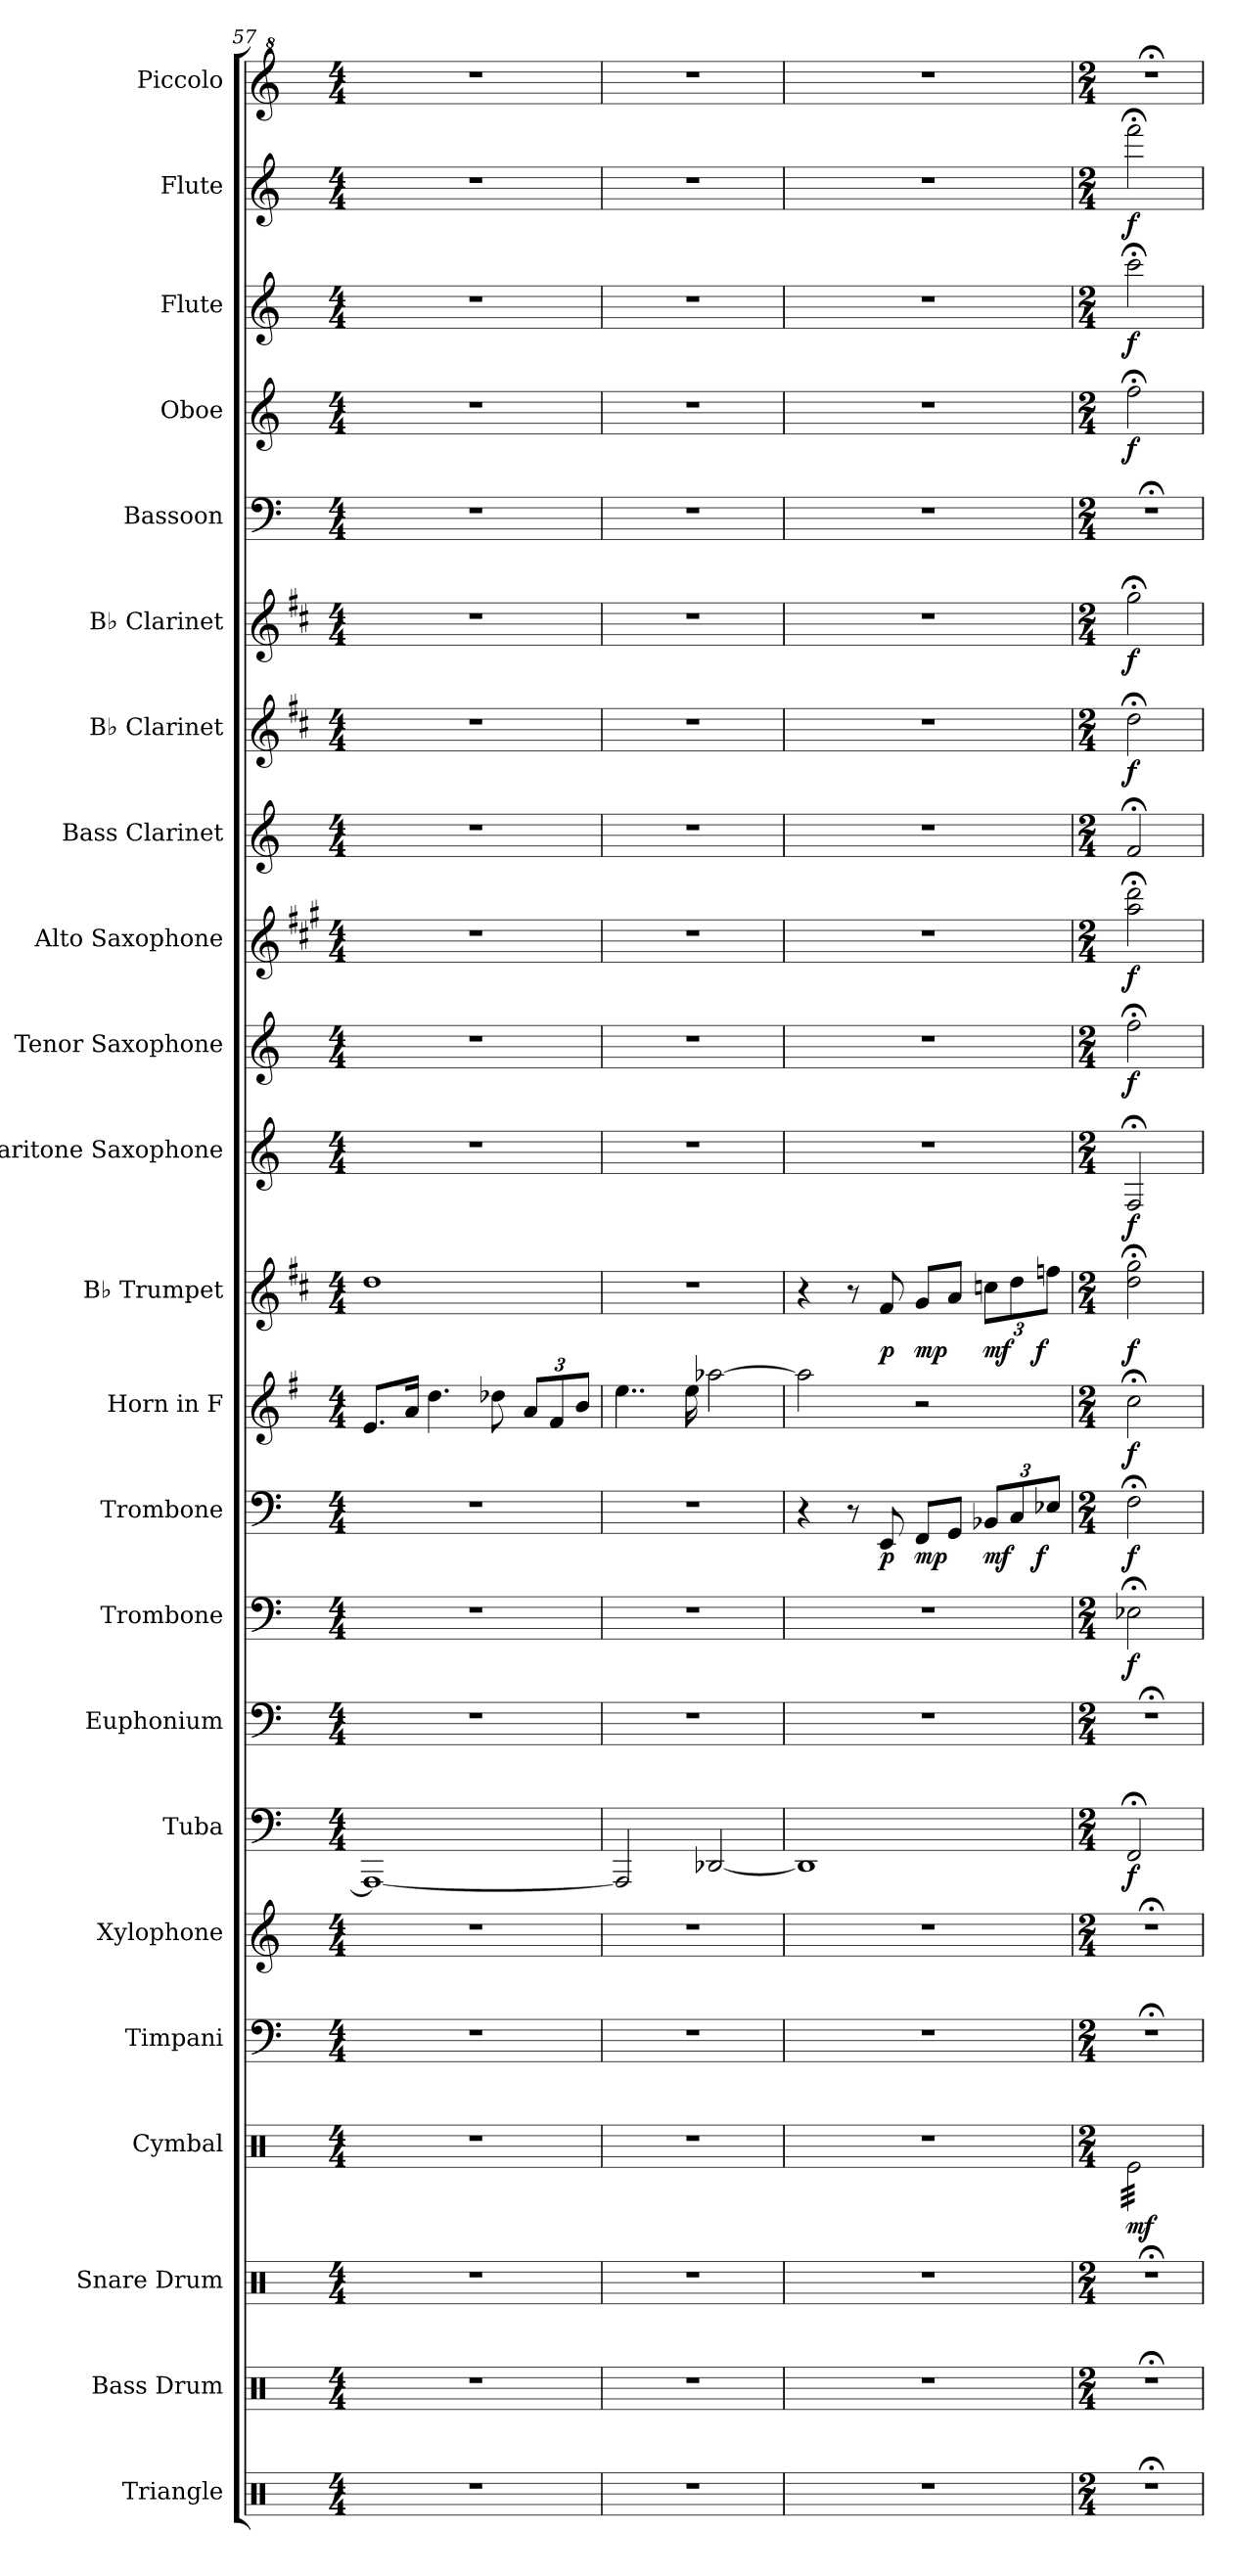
**kern	**kern	**kern	**kern	**dynam	**kern	**kern	**kern	**dynam	**kern	**kern	**dynam	**kern	**dynam	**kern	**dynam	**kern	**dynam	**kern	**dynam	**kern	**dynam	**kern	**dynam	**kern	**kern	**dynam	**kern	**dynam	**kern	**kern	**dynam	**kern	**dynam	**kern	**dynam	**kern
*part23	*part22	*part21	*part20	*part20	*part19	*part18	*part17	*part17	*part16	*part15	*part15	*part14	*part14	*part13	*part13	*part12	*part12	*part11	*part11	*part10	*part10	*part9	*part9	*part8	*part7	*part7	*part6	*part6	*part5	*part4	*part4	*part3	*part3	*part2	*part2	*part1
*staff23	*staff22	*staff21	*staff20	*staff20	*staff19	*staff18	*staff17	*staff17	*staff16	*staff15	*staff15	*staff14	*staff14	*staff13	*staff13	*staff12	*staff12	*staff11	*staff11	*staff10	*staff10	*staff9	*staff9	*staff8	*staff7	*staff7	*staff6	*staff6	*staff5	*staff4	*staff4	*staff3	*staff3	*staff2	*staff2	*staff1
*I"Triangle	*I"Bass Drum	*I"Snare Drum	*I"Cymbal	*	*I"Timpani	*I"Xylophone	*I"Tuba	*	*I"Euphonium	*I"Trombone	*	*I"Trombone	*	*I"Horn in F	*	*I"B♭ Trumpet	*	*I"Baritone Saxophone	*	*I"Tenor Saxophone	*	*I"Alto Saxophone	*	*I"Bass Clarinet	*I"B♭ Clarinet	*	*I"B♭ Clarinet	*	*I"Bassoon	*I"Oboe	*	*I"Flute	*	*I"Flute	*	*I"Piccolo
*I'Trgl.	*I'B. Dr.	*I'Sn. Dr.	*I'Cym.	*	*I'Timp.	*I'Xyl.	*I'Tba.	*	*I'Euph.	*I'Tbn.	*	*I'Tbn.	*	*	*	*I'B♭ Tpt.	*	*I'Bar. Sax.	*	*I'T. Sax.	*	*I'A. Sax.	*	*I'B. Cl.	*I'B♭ Cl.	*	*I'B♭ Cl.	*	*I'Bsn.	*I'Ob.	*	*I'Fl.	*	*I'Fl.	*	*I'Picc.
*clefX	*clefX	*clefX	*clefX	*	*clefF4	*clefG2	*clefF4	*	*clefF4	*clefF4	*	*clefF4	*	*clefG2	*	*clefG2	*	*clefG2	*	*clefG2	*	*clefG2	*	*clefG2	*clefG2	*	*clefG2	*	*clefF4	*clefG2	*	*clefG2	*	*clefG2	*	*clefG^2
*	*	*	*	*	*	*ITrd-7c-12	*	*	*	*	*	*	*	*ITrd4c7	*	*ITrd1c2	*	*ITrd12c21	*	*ITrd8c14	*	*ITrd5c9	*	*ITrd8c14	*ITrd1c2	*	*ITrd1c2	*	*	*	*	*	*	*	*	*ITrd-7c-12
*k[]	*k[]	*k[]	*k[]	*	*k[]	*k[]	*k[]	*	*k[]	*k[]	*	*k[]	*	*k[]	*	*k[]	*	*k[]	*	*k[]	*	*k[]	*	*k[]	*k[]	*	*k[]	*	*k[]	*k[]	*	*k[]	*	*k[]	*	*k[]
*M4/4	*M4/4	*M4/4	*M4/4	*	*M4/4	*M4/4	*M4/4	*	*M4/4	*M4/4	*	*M4/4	*	*M4/4	*	*M4/4	*	*M4/4	*	*M4/4	*	*M4/4	*	*M4/4	*M4/4	*	*M4/4	*	*M4/4	*M4/4	*	*M4/4	*	*M4/4	*	*M4/4
=57	=57	=57	=57	=57	=57	=57	=57	=57	=57	=57	=57	=57	=57	=57	=57	=57	=57	=57	=57	=57	=57	=57	=57	=57	=57	=57	=57	=57	=57	=57	=57	=57	=57	=57	=57	=57
1r	1r	1r	1r	.	1r	1r	1AAA-_	.	1r	1r	.	1r	.	8.A/L	.	1cc	.	1r	.	1r	.	1r	.	1r	1r	.	1r	.	1r	1r	.	1r	.	1r	.	1r
.	.	.	.	.	.	.	.	.	.	.	.	.	.	16d/Jk	.	.	.	.	.	.	.	.	.	.	.	.	.	.	.	.	.	.	.	.	.	.
.	.	.	.	.	.	.	.	.	.	.	.	.	.	4.g\	.	.	.	.	.	.	.	.	.	.	.	.	.	.	.	.	.	.	.	.	.	.
.	.	.	.	.	.	.	.	.	.	.	.	.	.	8g-X\	.	.	.	.	.	.	.	.	.	.	.	.	.	.	.	.	.	.	.	.	.	.
*	*	*	*	*	*	*	*	*	*	*	*	*	*	*Xbrackettup	*	*	*	*	*	*	*	*	*	*	*	*	*	*	*	*	*	*	*	*	*	*
.	.	.	.	.	.	.	.	.	.	.	.	.	.	12d/L	.	.	.	.	.	.	.	.	.	.	.	.	.	.	.	.	.	.	.	.	.	.
.	.	.	.	.	.	.	.	.	.	.	.	.	.	12B/	.	.	.	.	.	.	.	.	.	.	.	.	.	.	.	.	.	.	.	.	.	.
.	.	.	.	.	.	.	.	.	.	.	.	.	.	12e/J	.	.	.	.	.	.	.	.	.	.	.	.	.	.	.	.	.	.	.	.	.	.
=58	=58	=58	=58	=58	=58	=58	=58	=58	=58	=58	=58	=58	=58	=58	=58	=58	=58	=58	=58	=58	=58	=58	=58	=58	=58	=58	=58	=58	=58	=58	=58	=58	=58	=58	=58	=58
1r	1r	1r	1r	.	1r	1r	2AAA-/]	.	1r	1r	.	1r	.	4..a\	.	1r	.	1r	.	1r	.	1r	.	1r	1r	.	1r	.	1r	1r	.	1r	.	1r	.	1r
.	.	.	.	.	.	.	.	.	.	.	.	.	.	16a\	.	.	.	.	.	.	.	.	.	.	.	.	.	.	.	.	.	.	.	.	.	.
.	.	.	.	.	.	.	[2DD-X/	.	.	.	.	.	.	[2dd-X\	.	.	.	.	.	.	.	.	.	.	.	.	.	.	.	.	.	.	.	.	.	.
!!LO:PB:g=z
=59	=59	=59	=59	=59	=59	=59	=59	=59	=59	=59	=59	=59	=59	=59	=59	=59	=59	=59	=59	=59	=59	=59	=59	=59	=59	=59	=59	=59	=59	=59	=59	=59	=59	=59	=59	=59
1r	1r	1r	1r	.	1r	1r	1DD-]	.	1r	1r	.	4r	.	2dd-\]	.	4r	.	1r	.	1r	.	1r	.	1r	1r	.	1r	.	1r	1r	.	1r	.	1r	.	1r
.	.	.	.	.	.	.	.	.	.	.	.	8r	.	.	.	8r	.	.	.	.	.	.	.	.	.	.	.	.	.	.	.	.	.	.	.	.
!	!	!	!	!	!	!	!	!	!	!	!	!	!LO:DY:b	!	!	!	!LO:DY:b	!	!	!	!	!	!	!	!	!	!	!	!	!	!	!	!	!	!	!
.	.	.	.	.	.	.	.	.	.	.	.	8EE/	p	.	.	8e/	p	.	.	.	.	.	.	.	.	.	.	.	.	.	.	.	.	.	.	.
!	!	!	!	!	!	!	!	!	!	!	!	!	!LO:DY:b	!	!	!	!LO:DY:b	!	!	!	!	!	!	!	!	!	!	!	!	!	!	!	!	!	!	!
.	.	.	.	.	.	.	.	.	.	.	.	8FF/L	mp	2r	.	8f/L	mp	.	.	.	.	.	.	.	.	.	.	.	.	.	.	.	.	.	.	.
.	.	.	.	.	.	.	.	.	.	.	.	8GG/J	.	.	.	8g/J	.	.	.	.	.	.	.	.	.	.	.	.	.	.	.	.	.	.	.	.
*	*	*	*	*	*	*	*	*	*	*	*	*Xbrackettup	*	*	*	*Xbrackettup	*	*	*	*	*	*	*	*	*	*	*	*	*	*	*	*	*	*	*	*
!	!	!	!	!	!	!	!	!	!	!	!	!	!LO:DY:b	!	!	!	!LO:DY:b	!	!	!	!	!	!	!	!	!	!	!	!	!	!	!	!	!	!	!
.	.	.	.	.	.	.	.	.	.	.	.	12BB-X/L	mf	.	.	12b-X\L	mf	.	.	.	.	.	.	.	.	.	.	.	.	.	.	.	.	.	.	.
.	.	.	.	.	.	.	.	.	.	.	.	12C/	.	.	.	12cc\	.	.	.	.	.	.	.	.	.	.	.	.	.	.	.	.	.	.	.	.
!	!	!	!	!	!	!	!	!	!	!	!	!	!LO:DY:b	!	!	!	!LO:DY:b	!	!	!	!	!	!	!	!	!	!	!	!	!	!	!	!	!	!	!
.	.	.	.	.	.	.	.	.	.	.	.	12E-X/J	f	.	.	12ee-X\J	f	.	.	.	.	.	.	.	.	.	.	.	.	.	.	.	.	.	.	.
=60	=60	=60	=60	=60	=60	=60	=60	=60	=60	=60	=60	=60	=60	=60	=60	=60	=60	=60	=60	=60	=60	=60	=60	=60	=60	=60	=60	=60	=60	=60	=60	=60	=60	=60	=60	=60
*M2/4	*M2/4	*M2/4	*M2/4	*	*M2/4	*M2/4	*M2/4	*	*M2/4	*M2/4	*	*M2/4	*	*M2/4	*	*M2/4	*	*M2/4	*	*M2/4	*	*M2/4	*	*M2/4	*M2/4	*	*M2/4	*	*M2/4	*M2/4	*	*M2/4	*	*M2/4	*	*M2/4
!	!	!	!	!LO:DY:b	!	!	!	!LO:DY:b	!	!	!LO:DY:b	!	!LO:DY:b	!	!LO:DY:b	!	!LO:DY:b	!	!LO:DY:b	!	!LO:DY:b	!	!LO:DY:b	!	!	!LO:DY:b	!	!LO:DY:b	!	!	!LO:DY:b	!	!LO:DY:b	!	!LO:DY:b	!
*	*	*	*tremolo	*	*	*	*	*	*	*	*	*	*	*	*	*	*	*	*	*	*	*	*	*	*	*	*	*	*	*	*	*	*	*	*	*
2r;<	2r;<	2r;<	32Re\LLL	mf	2r;<	2r;<	2FF;</	f	2r;<	2E-X;<\	f	2F;<\	f	2f;<\	f	2cc\;< 2ff\;<	f	2FF;</	f	2f;<\	f	2cc\;< 2ff\;<	f	2F;</	2cc;<\	f	2ff;<\	f	2r;<	2ff;<\	f	2ccc;<\	f	2fff;<\	f	2r;<
.	.	.	32Re\	.	.	.	.	.	.	.	.	.	.	.	.	.	.	.	.	.	.	.	.	.	.	.	.	.	.	.	.	.	.	.	.	.
.	.	.	32Re\	.	.	.	.	.	.	.	.	.	.	.	.	.	.	.	.	.	.	.	.	.	.	.	.	.	.	.	.	.	.	.	.	.
.	.	.	32Re\	.	.	.	.	.	.	.	.	.	.	.	.	.	.	.	.	.	.	.	.	.	.	.	.	.	.	.	.	.	.	.	.	.
.	.	.	32Re\	.	.	.	.	.	.	.	.	.	.	.	.	.	.	.	.	.	.	.	.	.	.	.	.	.	.	.	.	.	.	.	.	.
.	.	.	32Re\	.	.	.	.	.	.	.	.	.	.	.	.	.	.	.	.	.	.	.	.	.	.	.	.	.	.	.	.	.	.	.	.	.
.	.	.	32Re\	.	.	.	.	.	.	.	.	.	.	.	.	.	.	.	.	.	.	.	.	.	.	.	.	.	.	.	.	.	.	.	.	.
.	.	.	32Re\	.	.	.	.	.	.	.	.	.	.	.	.	.	.	.	.	.	.	.	.	.	.	.	.	.	.	.	.	.	.	.	.	.
.	.	.	32Re\	.	.	.	.	.	.	.	.	.	.	.	.	.	.	.	.	.	.	.	.	.	.	.	.	.	.	.	.	.	.	.	.	.
.	.	.	32Re\	.	.	.	.	.	.	.	.	.	.	.	.	.	.	.	.	.	.	.	.	.	.	.	.	.	.	.	.	.	.	.	.	.
.	.	.	32Re\	.	.	.	.	.	.	.	.	.	.	.	.	.	.	.	.	.	.	.	.	.	.	.	.	.	.	.	.	.	.	.	.	.
.	.	.	32Re\	.	.	.	.	.	.	.	.	.	.	.	.	.	.	.	.	.	.	.	.	.	.	.	.	.	.	.	.	.	.	.	.	.
.	.	.	32Re\	.	.	.	.	.	.	.	.	.	.	.	.	.	.	.	.	.	.	.	.	.	.	.	.	.	.	.	.	.	.	.	.	.
.	.	.	32Re\	.	.	.	.	.	.	.	.	.	.	.	.	.	.	.	.	.	.	.	.	.	.	.	.	.	.	.	.	.	.	.	.	.
.	.	.	32Re\	.	.	.	.	.	.	.	.	.	.	.	.	.	.	.	.	.	.	.	.	.	.	.	.	.	.	.	.	.	.	.	.	.
.	.	.	32Re\JJJ	.	.	.	.	.	.	.	.	.	.	.	.	.	.	.	.	.	.	.	.	.	.	.	.	.	.	.	.	.	.	.	.	.
*	*	*	*Xtremolo	*	*	*	*	*	*	*	*	*	*	*	*	*	*	*	*	*	*	*	*	*	*	*	*	*	*	*	*	*	*	*	*	*
=	=	=	=	=	=	=	=	=	=	=	=	=	=	=	=	=	=	=	=	=	=	=	=	=	=	=	=	=	=	=	=	=	=	=	=	=
*-	*-	*-	*-	*-	*-	*-	*-	*-	*-	*-	*-	*-	*-	*-	*-	*-	*-	*-	*-	*-	*-	*-	*-	*-	*-	*-	*-	*-	*-	*-	*-	*-	*-	*-	*-	*-
